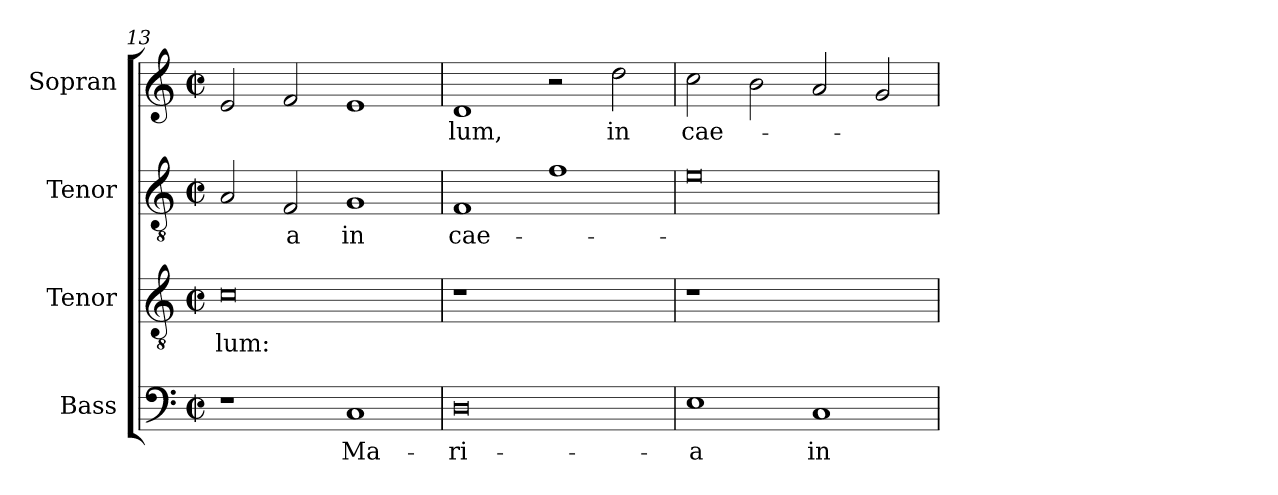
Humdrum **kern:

**kern	**text	**kern	**text	**kern	**text	**kern	**text
*part4	*part4	*part3	*part3	*part2	*part2	*part1	*part1
*staff4	*staff4	*staff3	*staff3	*staff2	*staff2	*staff1	*staff1
*I"Bass	*	*I"Tenor	*	*I"Tenor	*	*I"Sopran	*
*	*	*I'Tenor	*	*	*	*	*
!!LO:PB:g=z
*clefF4	*	*clefGv2	*	*clefGv2	*	*clefG2	*
*	*	*ITrd7c12	*	*ITrd7c12	*	*	*
*k[]	*	*k[]	*	*k[]	*	*k[]	*
*M2/2	*	*M2/2	*	*M2/2	*	*M2/2	*
*met(c|)	*	*met(c|)	*	*met(c|)	*	*met(c|)	*
=13	=13	=13	=13	=13	=13	=13	=13
!	!	!	!LO:LY:b:color=#000000	!	!	!	!
1r	.	0Ci	-lum:	2AAi/	.	2ei/	.
!	!	!	!	!	!LO:LY:b:color=#000000	!	!
.	.	.	.	2FFi/	-a	2fi/	.
!	!LO:LY:b:color=#000000	!	!	!	!	!	!
!	!	!	!	!	!LO:LY:b:color=#000000	!	!
1Ci	Ma-	.	.	1GGi	in	1ei	.
=14	=14	=14	=14	=14	=14	=14	=14
!	!LO:LY:b:color=#000000	!LO:N:vis=1	!	!	!	!	!
!	!	!	!	!	!LO:LY:b:color=#000000	!	!
!	!	!	!	!	!	!	!LO:LY:b:color=#000000
0Di	-ri-	1r	.	1FFi	cae-	1di	-lum,
.	.	1ryy	.	1Fi	.	2r	.
!	!	!	!	!	!	!	!LO:LY:b:color=#000000
.	.	.	.	.	.	2ddi\	in
=15	=15	=15	=15	=15	=15	=15	=15
!	!LO:LY:b:color=#000000	!LO:N:vis=1	!	!	!	!	!
!	!	!	!	!	!	!	!LO:LY:b:color=#000000
1Ei	-a	1r	.	0Ei	.	2cci\	cae-
.	.	.	.	.	.	2bi\	.
!	!LO:LY:b:color=#000000	!	!	!	!	!	!
1Ci	in	1ryy	.	.	.	2ai/	.
.	.	.	.	.	.	2gi/	.
=	=	=	=	=	=	=	=
*-	*-	*-	*-	*-	*-	*-	*-
